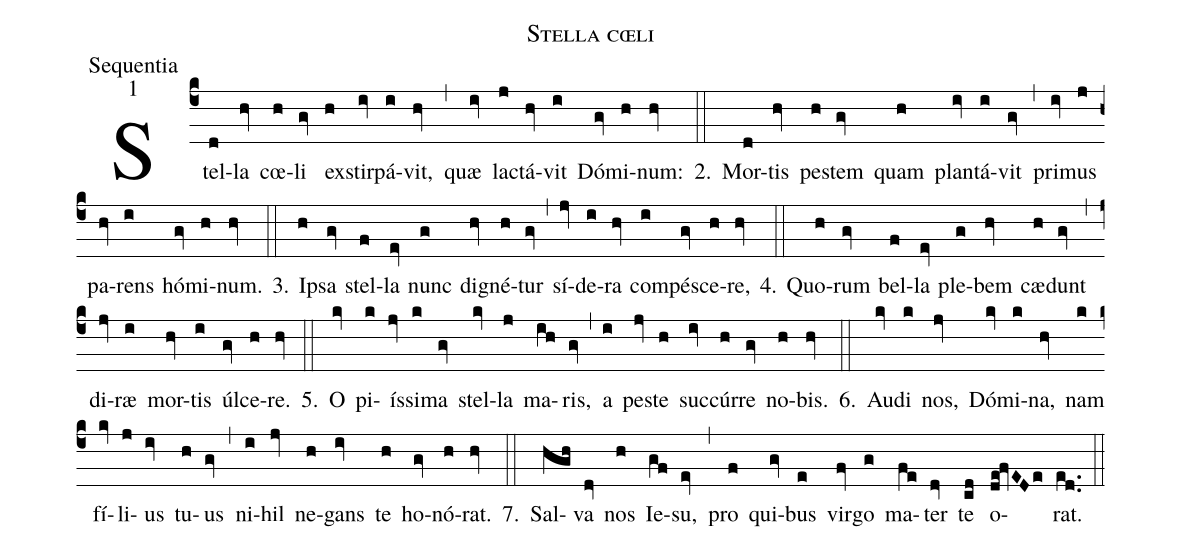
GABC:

name:Stella cœli;
office-part:Sequentia;
mode:1;
%%
(c4) Stel(d)la(hv) cœ(h)li(gv) ex(h)stir(iv)pá(i)vit,(hv) (,) quæ(iv) la(j)ctá(hv)vit(i) Dó(gv)mi(h)num:(hv)  2.(::) Mor(d)tis(hv) pe(h)stem(gv) quam(h) plan(iv)tá(i)vit(gv) (,) pri(iv)mus(j) pa(hv)rens(i) hó(gv)mi(h)num.(hv)  3.(::) I(h)psa(gv) stel(f)la(ev) nunc(g) di(hv)gné(h)tur(gv) (,) sí(jv)de(i)ra(hv) com(i)pé(gv)sce(h)re,(hv)  4.(::) Quo(h)rum(gv) bel(f)la(ev) ple(g)bem(hv) cæ(h)dunt(gv) (,) di(jv)ræ(i) mor(hv)tis(i) úl(gv)ce(h)re.(hv)  5.(::) O(kv) pi(k)ís(jv)si(k)ma(gv) stel(kv)la(j) ma(ih)ris,(gv) (,) a(i) pe(jv)ste(h) suc(iv)cúr(h)re(gv) no(h)bis.(hv)  6.(::) Au(kv)di(k) nos,(jv) Dó(kv)mi(k)na,(hv) nam(k) fí(kv)li(j)us(iv) tu(h)us(gv) (,) ni(i)hil(jv) ne(h)gans(iv) te(h) ho(gv)nó(h)rat.(hv)  7.(::) Sal(hgh)va(dv) nos(h) Ie(gf)su,(ev) (,) pro(f) qui(gv)bus(e) vir(fv)go(g) ma(fe)ter(dv) te(cd) o(de!fvEDe)rat.(ed..) (::)
